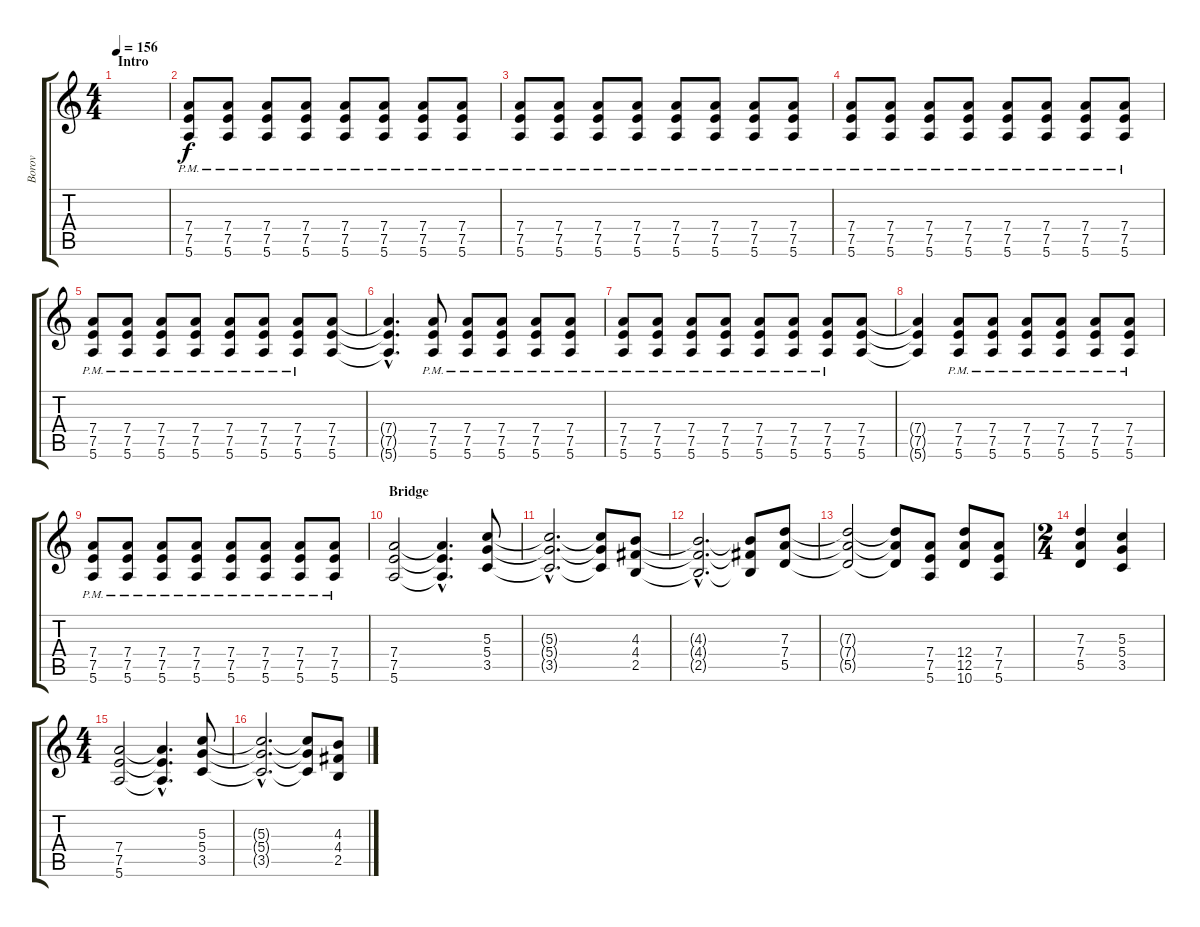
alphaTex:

\track ("Borov" "Borov") {instrument distortionguitar}
\staff {score tabs}
\tuning (E4 B3 G3 D3 A2 E2) {hide}
\ts (4 4)
\section ("" "Intro")
\tempo 156
\clef g2
\ks c
|
(7.4{pm} 7.5{pm} 5.6{pm}).8 (7.4{pm} 7.5{pm} 5.6{pm}).8 (7.4{pm} 7.5{pm} 5.6{pm}).8 (7.4{pm} 7.5{pm} 5.6{pm}).8 (7.4{pm} 7.5{pm} 5.6{pm}).8 (7.4{pm} 7.5{pm} 5.6{pm}).8 (7.4{pm} 7.5{pm} 5.6{pm}).8 (7.4{pm} 7.5{pm} 5.6{pm}).8 |
(7.4{pm} 7.5{pm} 5.6{pm}).8 (7.4{pm} 7.5{pm} 5.6{pm}).8 (7.4{pm} 7.5{pm} 5.6{pm}).8 (7.4{pm} 7.5{pm} 5.6{pm}).8 (7.4{pm} 7.5{pm} 5.6{pm}).8 (7.4{pm} 7.5{pm} 5.6{pm}).8 (7.4{pm} 7.5{pm} 5.6{pm}).8 (7.4{pm} 7.5{pm} 5.6{pm}).8 |
(7.4{pm} 7.5{pm} 5.6{pm}).8 (7.4{pm} 7.5{pm} 5.6{pm}).8 (7.4{pm} 7.5{pm} 5.6{pm}).8 (7.4{pm} 7.5{pm} 5.6{pm}).8 (7.4{pm} 7.5{pm} 5.6{pm}).8 (7.4{pm} 7.5{pm} 5.6{pm}).8 (7.4{pm} 7.5{pm} 5.6{pm}).8 (7.4{pm} 7.5{pm} 5.6{pm}).8 |
(7.4{pm} 7.5{pm} 5.6{pm}).8 (7.4{pm} 7.5{pm} 5.6{pm}).8 (7.4{pm} 7.5{pm} 5.6{pm}).8 (7.4{pm} 7.5{pm} 5.6{pm}).8 (7.4{pm} 7.5{pm} 5.6{pm}).8 (7.4{pm} 7.5{pm} 5.6{pm}).8 (7.4{pm} 7.5{pm} 5.6{pm}).8 (7.4 7.5 5.6).8 |
(7.4{hac t} 7.5{hac t} 5.6{hac t}).4{d} (7.4{pm} 7.5{pm} 5.6{pm}).8 (7.4{pm} 7.5{pm} 5.6{pm}).8 (7.4{pm} 7.5{pm} 5.6{pm}).8 (7.4{pm} 7.5{pm} 5.6{pm}).8 (7.4{pm} 7.5{pm} 5.6{pm}).8 |
(7.4{pm} 7.5{pm} 5.6{pm}).8 (7.4{pm} 7.5{pm} 5.6{pm}).8 (7.4{pm} 7.5{pm} 5.6{pm}).8 (7.4{pm} 7.5{pm} 5.6{pm}).8 (7.4{pm} 7.5{pm} 5.6{pm}).8 (7.4{pm} 7.5{pm} 5.6{pm}).8 (7.4{pm} 7.5{pm} 5.6{pm}).8 (7.4 7.5 5.6).8 |
(7.4{t} 7.5{t} 5.6{t}).4 (7.4{pm} 7.5{pm} 5.6{pm}).8 (7.4{pm} 7.5{pm} 5.6{pm}).8 (7.4{pm} 7.5{pm} 5.6{pm}).8 (7.4{pm} 7.5{pm} 5.6{pm}).8 (7.4{pm} 7.5{pm} 5.6{pm}).8 (7.4{pm} 7.5{pm} 5.6{pm}).8 |
(7.4{pm} 7.5{pm} 5.6{pm}).8 (7.4{pm} 7.5{pm} 5.6{pm}).8 (7.4{pm} 7.5{pm} 5.6{pm}).8 (7.4{pm} 7.5{pm} 5.6{pm}).8 (7.4{pm} 7.5{pm} 5.6{pm}).8 (7.4{pm} 7.5{pm} 5.6{pm}).8 (7.4{pm} 7.5{pm} 5.6{pm}).8 (7.4{pm} 7.5{pm} 5.6{pm}).8 |
\section ("" "Bridge")
(7.4 7.5 5.6).2 (7.4{hac t} 7.5{hac t} 5.6{hac t}).4{d} (5.3 5.4 3.5).8 |
(5.3{hac t} 5.4{hac t} 3.5{hac t}).2{d} (5.3{t} 5.4{t} 3.5{t}).8 (4.3 4.4 2.5).8 |
(4.3{hac t} 4.4{hac t} 2.5{hac t}).2{d} (4.3{t} 4.4{t} 2.5{t}).8 (7.3 7.4 5.5).8 |
(7.3{t} 7.4{t} 5.5{t}).2 (7.3{t} 7.4{t} 5.5{t}).8 (7.4 7.5 5.6).8 (12.4 12.5 10.6).8 (7.4 7.5 5.6).8 |
\ts (2 4)
(7.3 7.4 5.5).4 (5.3 5.4 3.5).4 |
\ts (4 4)
(7.4 7.5 5.6).2 (7.4{hac t} 7.5{hac t} 5.6{hac t}).4{d} (5.3 5.4 3.5).8 |
(5.3{hac t} 5.4{hac t} 3.5{hac t}).2{d} (5.3{t} 5.4{t} 3.5{t}).8 (4.3 4.4 2.5).8
